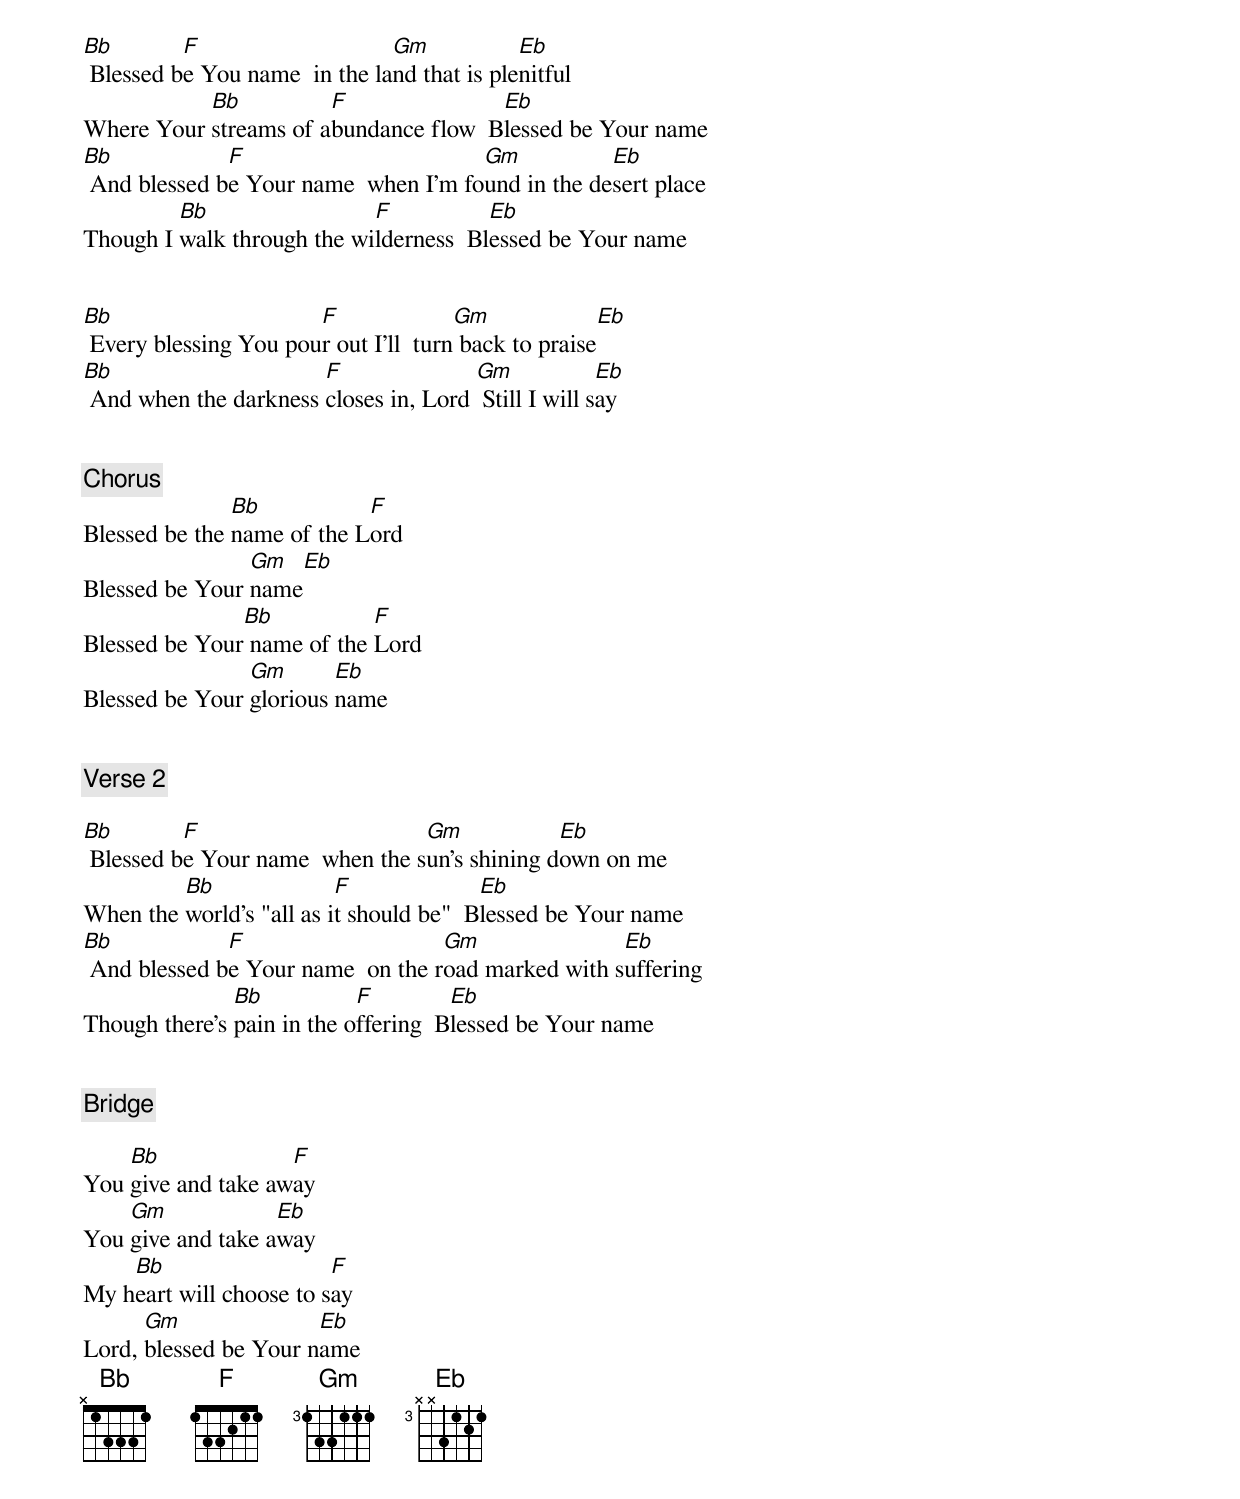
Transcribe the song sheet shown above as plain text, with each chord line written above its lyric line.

Bb        F                    Gm            Eb
 Blessed be You name  in the land that is plenitful
           Bb          F               Eb
Where Your streams of abundance flow  Blessed be Your name
Bb            F                       Gm           Eb
 And blessed be Your name  when I'm found in the desert place
         Bb                 F           Eb
Though I walk through the wilderness  Blessed be Your name


Bb                     F               Gm             Eb
 Every blessing You pour out I'll  turn back to praise
Bb                     F               Gm             Eb
 And when the darkness closes in, Lord  Still I will say


[Chorus]
               Bb           F
Blessed be the name of the Lord
                Gm       Eb
Blessed be Your name
               Bb           F
Blessed be Your name of the Lord
                Gm       Eb
Blessed be Your glorious name


[Verse 2]

Bb        F                      Gm            Eb
 Blessed be Your name  when the sun's shining down on me
         Bb               F              Eb
When the world's "all as it should be"  Blessed be Your name
Bb            F                    Gm               Eb
 And blessed be Your name  on the road marked with suffering
               Bb           F         Eb
Though there's pain in the offering  Blessed be Your name


[Bridge]

    Bb              F
You give and take away
    Gm             Eb
You give and take away
    Bb                   F
My heart will choose to say
      Gm               Eb
Lord, blessed be Your name
